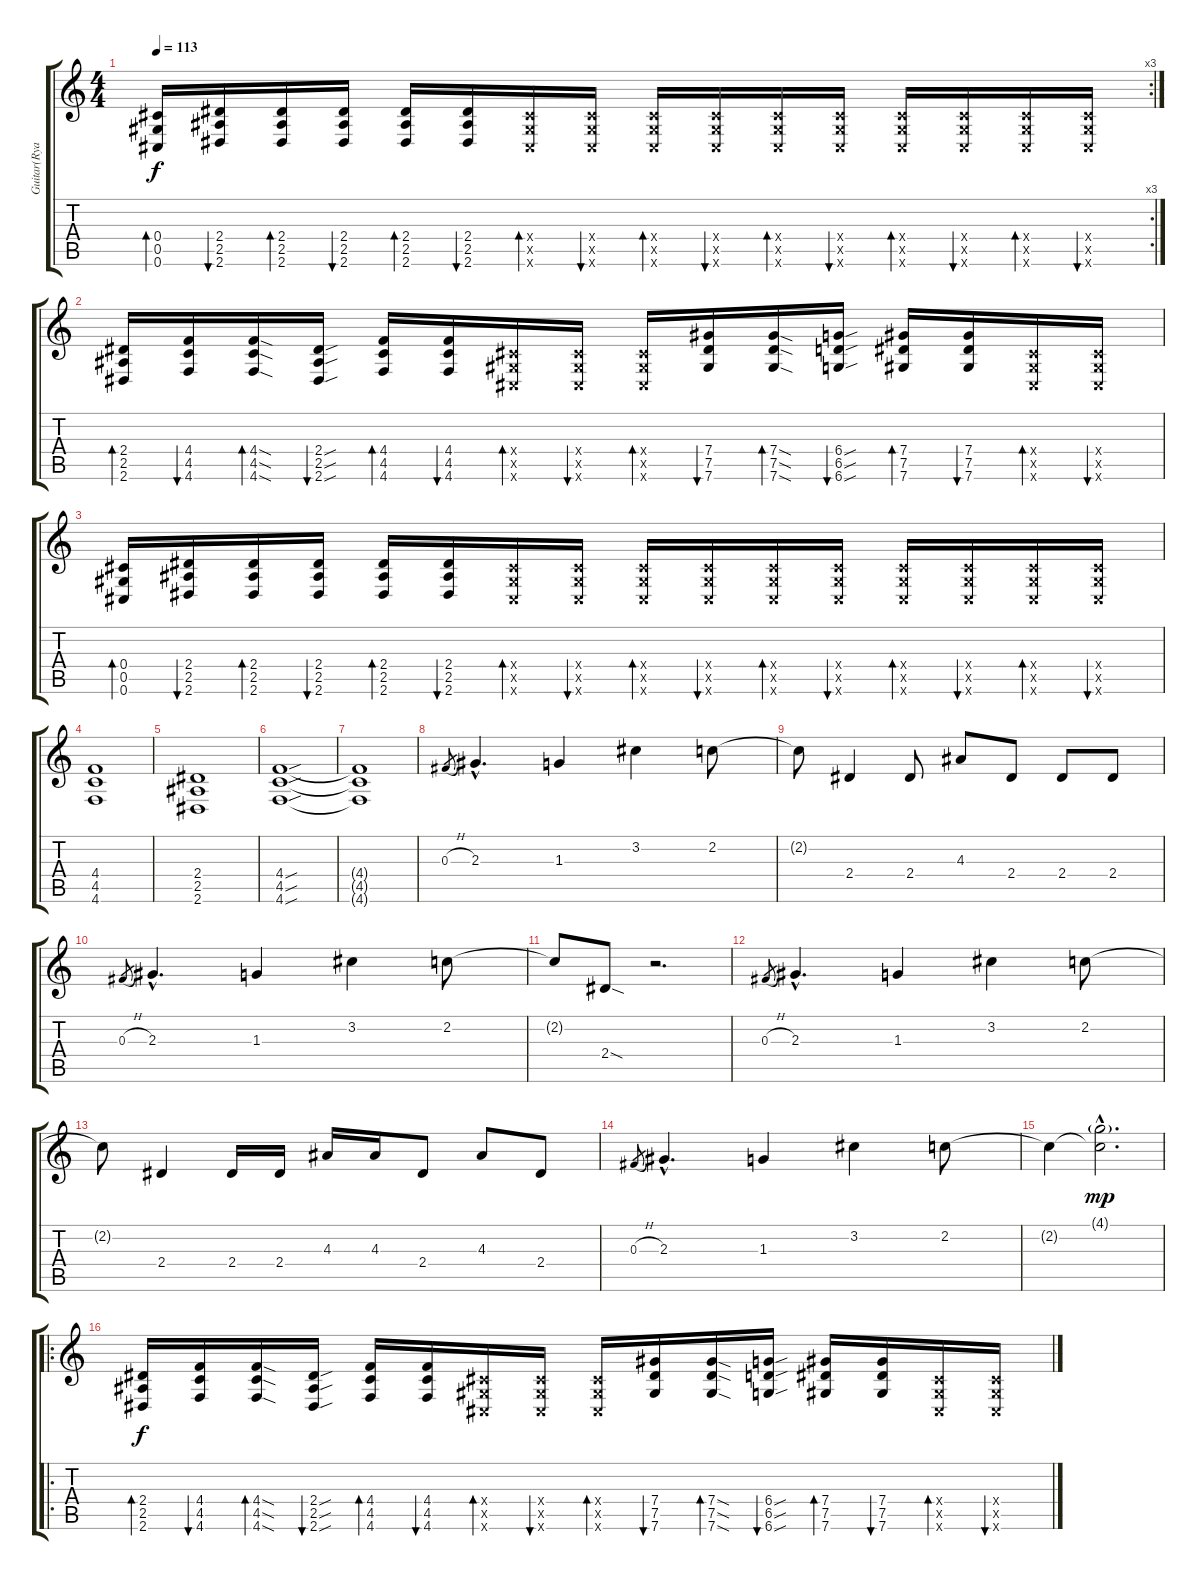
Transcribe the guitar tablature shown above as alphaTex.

\track ("Guitar(Ryan Peake)" "Guitar(Rya") {instrument distortionguitar}
\staff {score tabs}
\tuning (Eb4 Bb3 Gb3 Db3 Ab2 Db2) {hide}
\rc 3
\ts (4 4)
\tempo 113
\clef g2
\ks c
(0.4 0.5 0.6).16{bd 30 dy f} (2.4 2.5 2.6).16{bu 30} (2.4 2.5 2.6).16{bd 30} (2.4 2.5 2.6).16{bu 30} (2.4 2.5 2.6).16{bd 30} (2.4 2.5 2.6).16{bu 30} (0.4{x} 0.5{x} 0.6{x}).16{bd 30} (0.4{x} 0.5{x} 0.6{x}).16{bu 30} (0.4{x} 0.5{x} 0.6{x}).16{bd 30} (0.4{x} 0.5{x} 0.6{x}).16{bu 30} (0.4{x} 0.5{x} 0.6{x}).16{bd 30} (0.4{x} 0.5{x} 0.6{x}).16{bu 30} (0.4{x} 0.5{x} 0.6{x}).16{bd 30} (0.4{x} 0.5{x} 0.6{x}).16{bu 30} (0.4{x} 0.5{x} 0.6{x}).16{bd 30} (0.4{x} 0.5{x} 0.6{x}).16{bu 30} |
(2.4 2.5 2.6).16{bd 30} (4.4 4.5 4.6).16{bu 30} (4.4{sod} 4.5{sod} 4.6{sod}).16{bd 30} (2.4{sou} 2.5{sou} 2.6{sou}).16{bu 30} (4.4 4.5 4.6).16{bd 30} (4.4 4.5 4.6).16{bu 30} (0.4{x} 0.5{x} 0.6{x}).16{bd 30} (0.4{x} 0.5{x} 0.6{x}).16{bu 30} (0.4{x} 0.5{x} 0.6{x}).16{bd 30} (7.4 7.5 7.6).16{bu 30} (7.4{sod} 7.5{sod} 7.6{sod}).16{bd 30} (6.4{sou} 6.5{sou} 6.6{sou}).16{bu 30} (7.4 7.5 7.6).16{bd 30} (7.4 7.5 7.6).16{bu 30} (0.4{x} 0.5{x} 0.6{x}).16{bd 30} (0.4{x} 0.5{x} 0.6{x}).16{bu 30} |
(0.4 0.5 0.6).16{bd 30} (2.4 2.5 2.6).16{bu 30} (2.4 2.5 2.6).16{bd 30} (2.4 2.5 2.6).16{bu 30} (2.4 2.5 2.6).16{bd 30} (2.4 2.5 2.6).16{bu 30} (0.4{x} 0.5{x} 0.6{x}).16{bd 30} (0.4{x} 0.5{x} 0.6{x}).16{bu 30} (0.4{x} 0.5{x} 0.6{x}).16{bd 30} (0.4{x} 0.5{x} 0.6{x}).16{bu 30} (0.4{x} 0.5{x} 0.6{x}).16{bd 30} (0.4{x} 0.5{x} 0.6{x}).16{bu 30} (0.4{x} 0.5{x} 0.6{x}).16{bd 30} (0.4{x} 0.5{x} 0.6{x}).16{bu 30} (0.4{x} 0.5{x} 0.6{x}).16{bd 30} (0.4{x} 0.5{x} 0.6{x}).16{bu 30} |
(4.4 4.5 4.6).1 |
(2.4 2.5 2.6).1 |
(4.4{sou} 4.5{sou} 4.6{sou}).1 |
(4.4{t} 4.5{t} 4.6{t}).1 |
0.3{h}.8{gr} 2.3{hac}.4{d instrument overdrivenguitar} 1.3.4 3.2.4 2.2.8 |
2.2{t}.8 2.4.4 2.4.8 4.3.8 2.4.8 2.4.8 2.4.8 |
0.3{h}.8{gr} 2.3{hac}.4{d instrument overdrivenguitar} 1.3.4 3.2.4 2.2.8 |
2.2{t}.8 2.4{sod}.8 r.2{d} |
0.3{h}.8{gr} 2.3{hac}.4{d instrument overdrivenguitar} 1.3.4 3.2.4 2.2.8 |
2.2{t}.8 2.4.4 2.4.16{instrument electricguitarmuted} 2.4.16 4.3.16 4.3.16 2.4.8{instrument overdrivenguitar} 4.3.8 2.4.8 |
0.3{h}.8{gr} 2.3{hac}.4{d instrument overdrivenguitar} 1.3.4 3.2.4 2.2.8 |
2.2{t}.4 (4.1{g hac} 2.2{hac t}).2{d dy mp} |
\ro
(2.4 2.5 2.6).16{bd 30 dy f instrument distortionguitar} (4.4 4.5 4.6).16{bu 30} (4.4{sod} 4.5{sod} 4.6{sod}).16{bd 30} (2.4{sou} 2.5{sou} 2.6{sou}).16{bu 30} (4.4 4.5 4.6).16{bd 30} (4.4 4.5 4.6).16{bu 30} (0.4{x} 0.5{x} 0.6{x}).16{bd 30} (0.4{x} 0.5{x} 0.6{x}).16{bu 30} (0.4{x} 0.5{x} 0.6{x}).16{bd 30} (7.4 7.5 7.6).16{bu 30} (7.4{sod} 7.5{sod} 7.6{sod}).16{bd 30} (6.4{sou} 6.5{sou} 6.6{sou}).16{bu 30} (7.4 7.5 7.6).16{bd 30} (7.4 7.5 7.6).16{bu 30} (0.4{x} 0.5{x} 0.6{x}).16{bd 30} (0.4{x} 0.5{x} 0.6{x}).16{bu 30}
